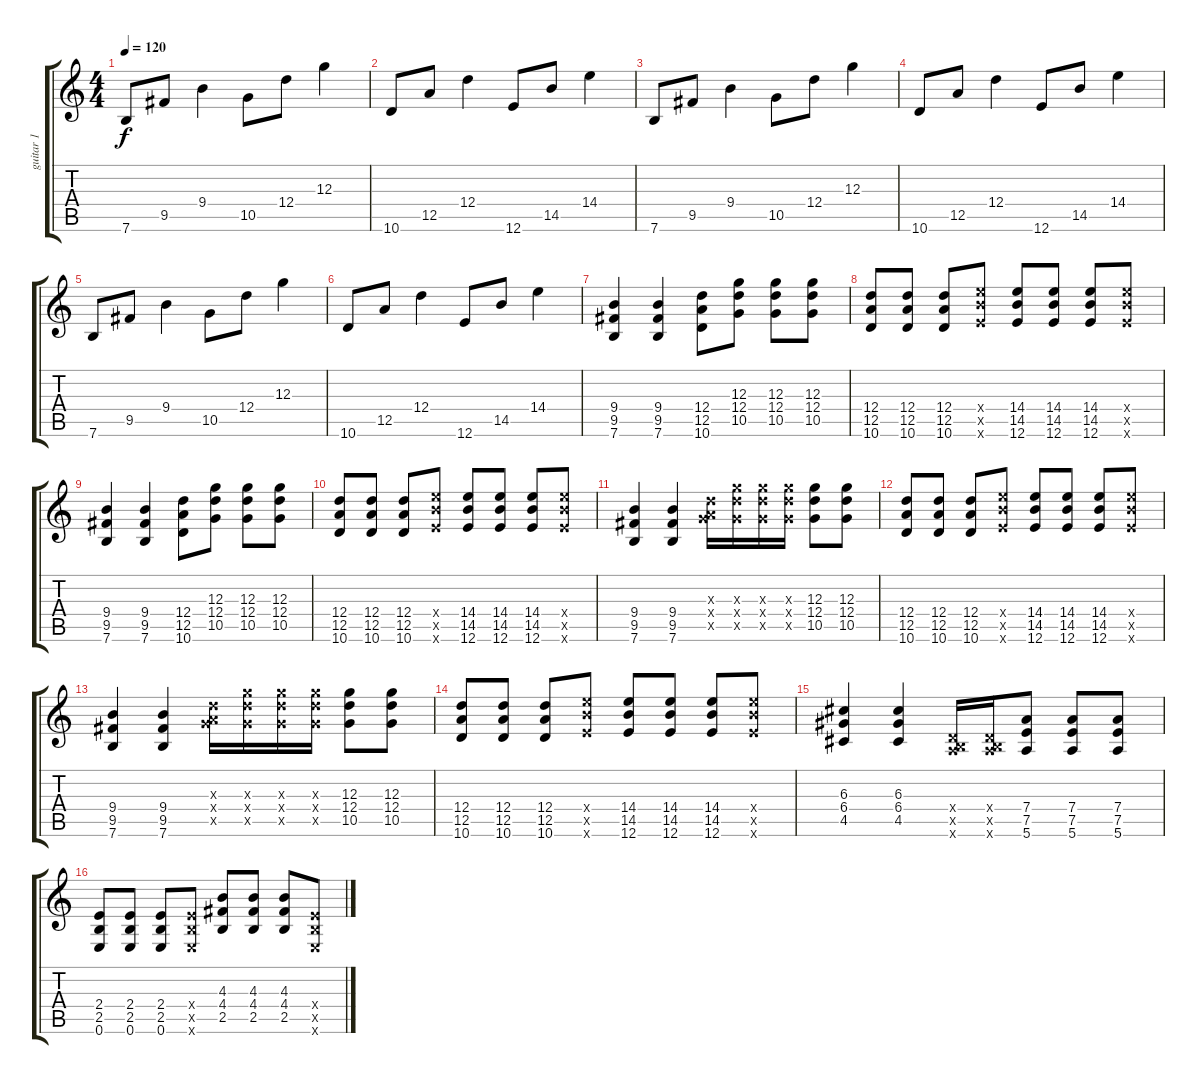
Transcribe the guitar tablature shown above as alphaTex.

\track ("guitar 1" "guitar 1") {instrument electricguitarjazz}
\staff {score tabs}
\tuning (E4 B3 G3 D3 A2 E2) {hide}
\ts (4 4)
\tempo 120
\clef g2
\ks c
7.6.8{dy f} 9.5.8 9.4.4 10.5.8 12.4.8 12.3.4 |
10.6.8 12.5.8 12.4.4 12.6.8 14.5.8 14.4.4 |
7.6.8 9.5.8 9.4.4 10.5.8 12.4.8 12.3.4 |
10.6.8 12.5.8 12.4.4 12.6.8 14.5.8 14.4.4 |
7.6.8 9.5.8 9.4.4 10.5.8 12.4.8 12.3.4 |
10.6.8 12.5.8 12.4.4 12.6.8 14.5.8 14.4.4 |
(9.4 9.5 7.6).4 (9.4 9.5 7.6).4 (12.4 12.5 10.6).8 (12.3 12.4 10.5).8 (12.3 12.4 10.5).8 (12.3 12.4 10.5).8 |
(12.4 12.5 10.6).8 (12.4 12.5 10.6).8 (12.4 12.5 10.6).8 (14.4{x} 14.5{x} 12.6{x}).8 (14.4 14.5 12.6).8 (14.4 14.5 12.6).8 (14.4 14.5 12.6).8 (14.4{x} 14.5{x} 12.6{x}).8 |
(9.4 9.5 7.6).4 (9.4 9.5 7.6).4 (12.4 12.5 10.6).8 (12.3 12.4 10.5).8 (12.3 12.4 10.5).8 (12.3 12.4 10.5).8 |
(12.4 12.5 10.6).8 (12.4 12.5 10.6).8 (12.4 12.5 10.6).8 (14.4{x} 14.5{x} 12.6{x}).8 (14.4 14.5 12.6).8 (14.4 14.5 12.6).8 (14.4 14.5 12.6).8 (14.4{x} 14.5{x} 12.6{x}).8 |
(9.4 9.5 7.6).4{instrument distortionguitar} (9.4 9.5 7.6).4 (0.3{x} 12.4{x} 12.5{x}).16 (12.3{x} 12.4{x} 10.5{x}).16 (12.3{x} 12.4{x} 10.5{x}).16 (12.3{x} 12.4{x} 10.5{x}).16 (12.3 12.4 10.5).8 (12.3 12.4 10.5).8 |
(12.4 12.5 10.6).8 (12.4 12.5 10.6).8 (12.4 12.5 10.6).8 (14.4{x} 14.5{x} 12.6{x}).8 (14.4 14.5 12.6).8 (14.4 14.5 12.6).8 (14.4 14.5 12.6).8 (14.4{x} 14.5{x} 12.6{x}).8 |
(9.4 9.5 7.6).4 (9.4 9.5 7.6).4 (0.3{x} 12.4{x} 12.5{x}).16 (12.3{x} 12.4{x} 10.5{x}).16 (12.3{x} 12.4{x} 10.5{x}).16 (12.3{x} 12.4{x} 10.5{x}).16 (12.3 12.4 10.5).8 (12.3 12.4 10.5).8 |
(12.4 12.5 10.6).8 (12.4 12.5 10.6).8 (12.4 12.5 10.6).8 (14.4{x} 14.5{x} 12.6{x}).8 (14.4 14.5 12.6).8 (14.4 14.5 12.6).8 (14.4 14.5 12.6).8 (14.4{x} 14.5{x} 12.6{x}).8 |
(6.3 6.4 4.5).4 (6.3 6.4 4.5).4 (0.4{x} 0.5{x} 7.6{x}).16 (0.4{x} 0.5{x} 7.6{x}).16 (7.4 7.5 5.6).8 (7.4 7.5 5.6).8 (7.4 7.5 5.6).8 |
(2.4 2.5 0.6).8 (2.4 2.5 0.6).8 (2.4 2.5 0.6).8 (2.4{x} 2.5{x} 0.6{x}).8 (4.3 4.4 2.5).8 (4.3 4.4 2.5).8 (4.3 4.4 2.5).8 (2.4{x} 2.5{x} 0.6{x}).8
